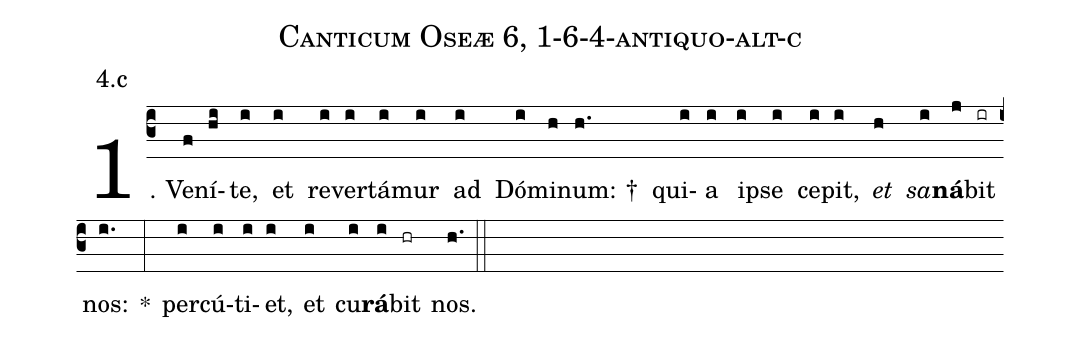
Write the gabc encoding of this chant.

name: Canticum Oseæ 6, 1-6-4-antiquo-alt-c;
annotation: 4.c;
%%
(c3)1. Ve(f)ní(hi)te,(i) et(i) re(i)ver(i)tá(i)mur(i) ad(i) Dó(i)mi(h)num: †(h.) qui(i)a(i) ip(i)se(i) ce(i)pit,(i) <i>et</i>(h) <i>sa</i>(i)<b>ná</b>(j)bit(ir) nos:(i.) *(:) per(i)cú(i)ti(i)et,(i) et(i) cu(i)<b>rá</b>(i)bit(hr) nos.(h.) (::)
